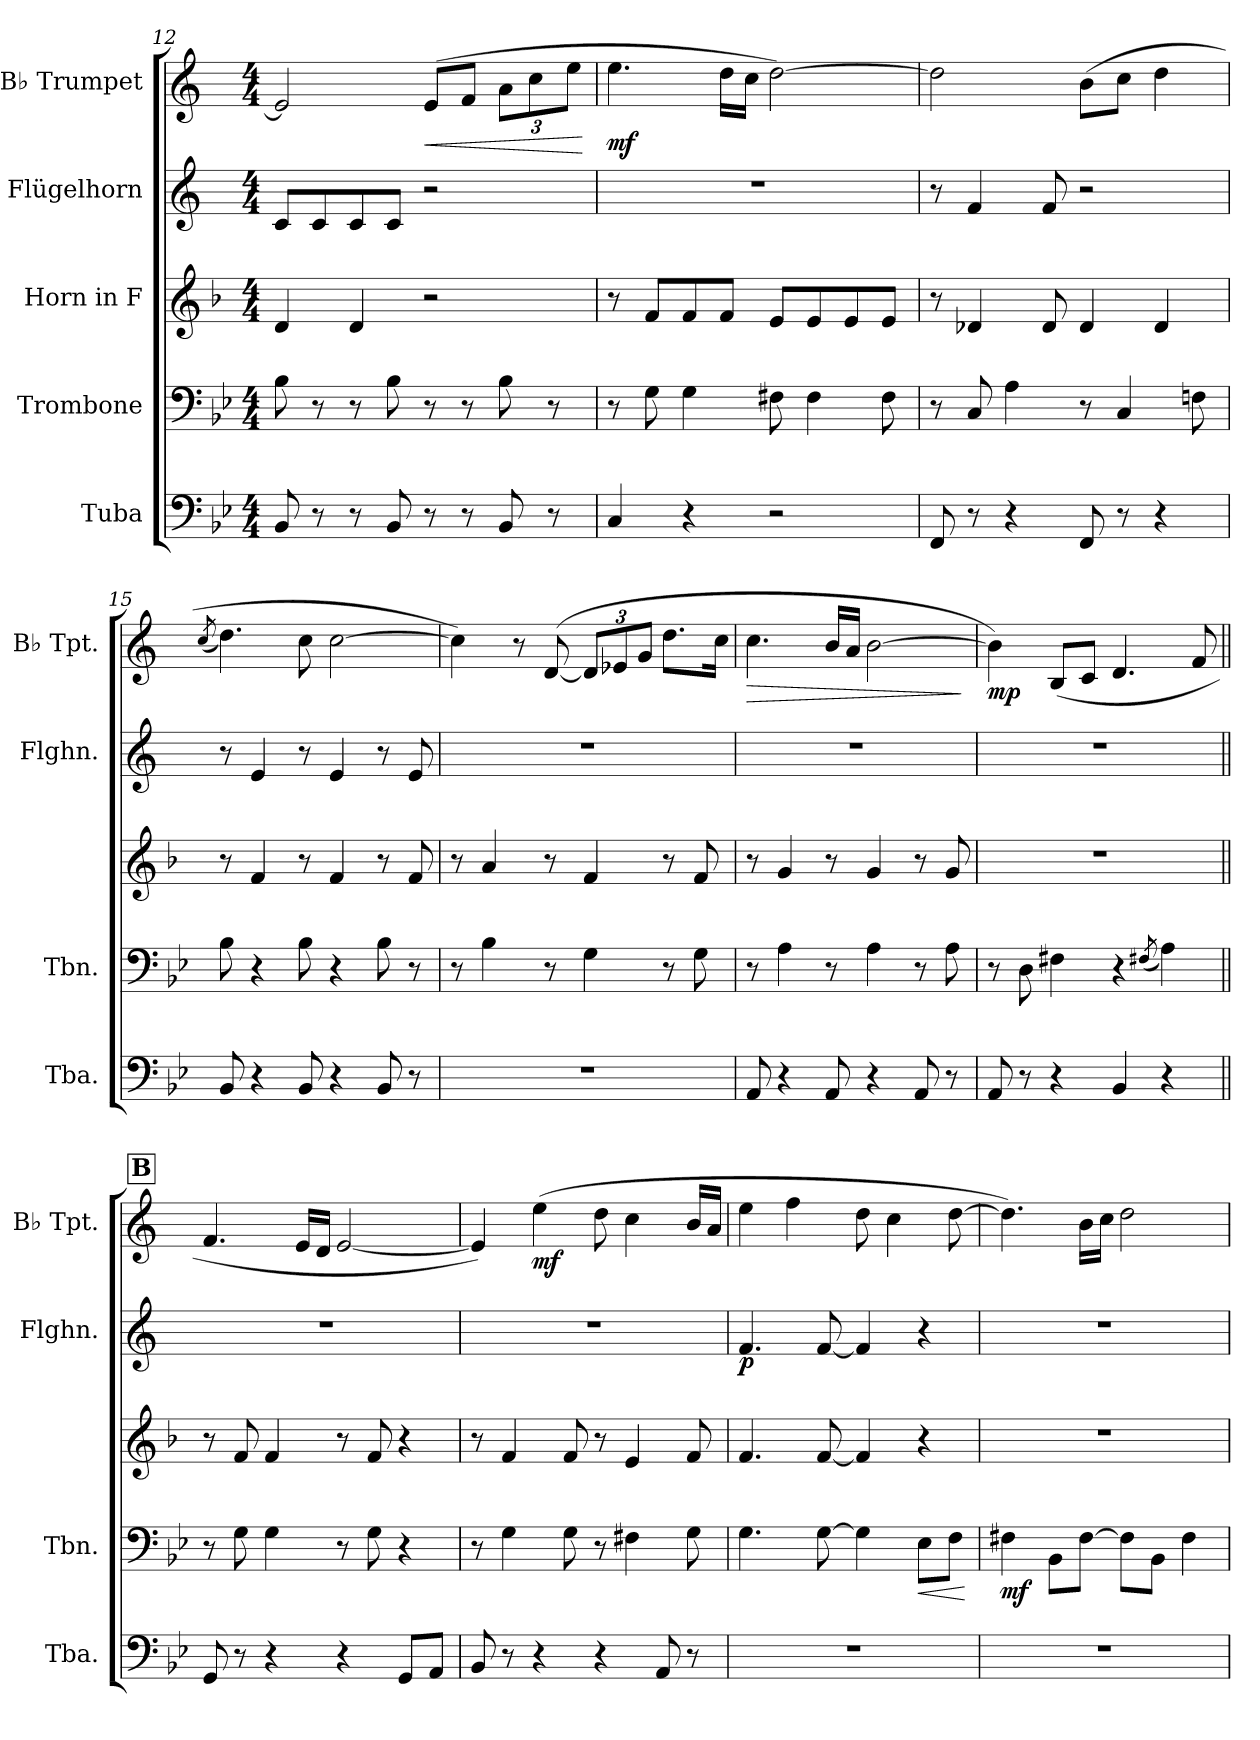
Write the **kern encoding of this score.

**kern	**kern	**dynam	**kern	**kern	**dynam	**kern	**dynam
*part5	*part4	*part4	*part3	*part2	*part2	*part1	*part1
*staff5	*staff4	*staff4	*staff3	*staff2	*staff2	*staff1	*staff1
*I"Tuba	*I"Trombone	*	*I"Horn in F	*I"Flügelhorn	*	*I"B♭ Trumpet	*
*I'Tba.	*I'Tbn.	*	*	*I'Flghn.	*	*I'B♭ Tpt.	*
*clefF4	*clefF4	*	*clefG2	*clefG2	*	*clefG2	*
*	*	*	*ITrd4c7	*ITrd4c7	*	*ITrd1c2	*
*k[b-e-]	*k[b-e-]	*	*k[b-e-]	*k[b-]	*	*k[b-e-]	*
*M4/4	*M4/4	*	*M4/4	*M4/4	*	*M4/4	*
=12	=12	=12	=12	=12	=12	=12	=12
8BB-/	8B-\	.	4G/	8F/L	.	2d/]	.
8r	8r	.	.	8F/	.	.	.
8r	8r	.	4G/	8F/	.	.	.
8BB-/	8B-\	.	.	8F/J	.	.	.
!	!	!	!	!	!	!	!LO:HP:b
8r	8r	.	2r	2r	.	(>8d/L	<
8r	8r	.	.	.	.	8e-/J	.
*	*	*	*	*	*	*Xbrackettup	*
8BB-/	8B-\	.	.	.	.	12g\L	.
.	.	.	.	.	.	12b-\	.
8r	8r	.	.	.	.	.	.
.	.	.	.	.	.	12dd\J	.
.	.	.	.	.	.	.	[
!!LO:LB:g=z
=13	=13	=13	=13	=13	=13	=13	=13
!	!	!	!	!	!	!	!LO:DY:b
4C/	8r	.	8r	1r	.	4.dd\	mf
.	8G\	.	8B-/L	.	.	.	.
4r	4G\	.	8B-/	.	.	.	.
.	.	.	8B-/J	.	.	16cc\LL	.
.	.	.	.	.	.	16b-\JJ	.
2r	8F#X\	.	8A/L	.	.	[2cc\)	.
.	4F#\	.	8A/	.	.	.	.
.	.	.	8A/	.	.	.	.
.	8F#\	.	8A/J	.	.	.	.
=14	=14	=14	=14	=14	=14	=14	=14
8FF/	8r	.	8r	8r	.	2cc\]	.
8r	8C/	.	4G-X/	4B-/	.	.	.
4r	4A\	.	.	.	.	.	.
.	.	.	8G-/	8B-/	.	.	.
8FF/	8r	.	4G-/	2r	.	(>8a\L	.
8r	4C/	.	.	.	.	8b-\J	.
4r	.	.	4G-/	.	.	4cc\	.
.	8Fn\	.	.	.	.	.	.
=15	=15	=15	=15	=15	=15	=15	=15
.	.	.	.	.	.	(<8qb-/	.
8BB-/	8B-\	.	8r	8r	.	4.cc\)	.
4r	4r	.	4B-/	4A/	.	.	.
8BB-/	8B-\	.	8r	8r	.	8b-\	.
4r	4r	.	4B-/	4A/	.	[2b-\	.
8BB-/	8B-\	.	8r	8r	.	.	.
8r	8r	.	8B-/	8A/	.	.	.
!!LO:PB:g=z
=16	=16	=16	=16	=16	=16	=16	=16
1r	8r	.	8r	1r	.	4b-\])	.
.	4B-\	.	4d/	.	.	.	.
.	.	.	.	.	.	8r	.
.	8r	.	8r	.	.	(>[8c/	.
.	4G\	.	4B-/	.	.	12c/L]	.
.	.	.	.	.	.	12d-X/	.
.	.	.	.	.	.	12f/J	.
.	8r	.	8r	.	.	8.cc\L	.
.	8G\	.	8B-/	.	.	.	.
.	.	.	.	.	.	16b-\Jk	.
=17	=17	=17	=17	=17	=17	=17	=17
!	!	!	!	!	!	!	!LO:HP:b
8AA/	8r	.	8r	1r	.	4.b-\	>
4r	4A\	.	4c/	.	.	.	.
8AA/	8r	.	8r	.	.	16a/LL	.
.	.	.	.	.	.	16g/JJ	.
4r	4A\	.	4c/	.	.	[2a\	.
8AA/	8r	.	8r	.	.	.	.
8r	8A\	.	8c/	.	.	.	.
.	.	.	.	.	.	.	]
=18	=18	=18	=18	=18	=18	=18	=18
!	!	!	!	!	!	!	!LO:DY:b
8AA/	8r	.	1r	1r	.	4a\])	mp
8r	8D\	.	.	.	.	.	.
4r	4F#X\	.	.	.	.	(<8A/L	.
.	.	.	.	.	.	8B-/J	.
4BB-/	4r	.	.	.	.	4.c/	.
.	(<8qF#X/	.	.	.	.	.	.
4r	4A\)	.	.	.	.	.	.
.	.	.	.	.	.	8e-/	.
!!LO:REH:place=s1:a:B:fs=14:t=B
=19||	=19||	=19||	=19||	=19||	=19||	=19||	=19||
8GG/	8r	.	8r	1r	.	4.e-/	.
8r	8G\	.	8B-/	.	.	.	.
4r	4G\	.	4B-/	.	.	.	.
.	.	.	.	.	.	16d/LL	.
.	.	.	.	.	.	16c/JJ	.
4r	8r	.	8r	.	.	[2d/	.
.	8G\	.	8B-/	.	.	.	.
8GG/L	4r	.	4r	.	.	.	.
8AA/J	.	.	.	.	.	.	.
!!LO:LB:g=z
=20	=20	=20	=20	=20	=20	=20	=20
8BB-/	8r	.	8r	1r	.	4d/])	.
8r	4G\	.	4B-/	.	.	.	.
!	!	!	!	!	!	!	!LO:DY:b
4r	.	.	.	.	.	(>4dd\	mf
.	8G\	.	8B-/	.	.	.	.
4r	8r	.	8r	.	.	8cc\	.
.	4F#X\	.	4A/	.	.	4b-\	.
8AA/	.	.	.	.	.	.	.
8r	8G\	.	8B-/	.	.	16a/LL	.
.	.	.	.	.	.	16g/JJ	.
=21	=21	=21	=21	=21	=21	=21	=21
!	!	!	!	!	!LO:DY:b	!	!
1r	4.G\	.	4.B-/	4.B-/	p	4dd\	.
.	.	.	.	.	.	4ee-\	.
.	[8G\	.	[8B-/	[8B-/	.	.	.
.	4G\]	.	4B-/]	4B-/]	.	8cc\	.
.	.	.	.	.	.	4b-\	.
!	!	!LO:HP:b	!	!	!	!	!
.	8E-\L	<	4r	4r	.	.	.
.	8F\J	.	.	.	.	[8cc\	.
.	.	[	.	.	.	.	.
=22	=22	=22	=22	=22	=22	=22	=22
!	!	!LO:DY:b	!	!	!	!	!
1r	4F#X\	mf	1r	1r	.	4.cc\])	.
.	8BB-\L	.	.	.	.	.	.
.	[8F#\J	.	.	.	.	16a\LL	.
.	.	.	.	.	.	16b-\JJ	.
.	8F#\L]	.	.	.	.	2cc\	.
.	8BB-\J	.	.	.	.	.	.
.	4F#\	.	.	.	.	.	.
=	=	=	=	=	=	=	=
*-	*-	*-	*-	*-	*-	*-	*-
